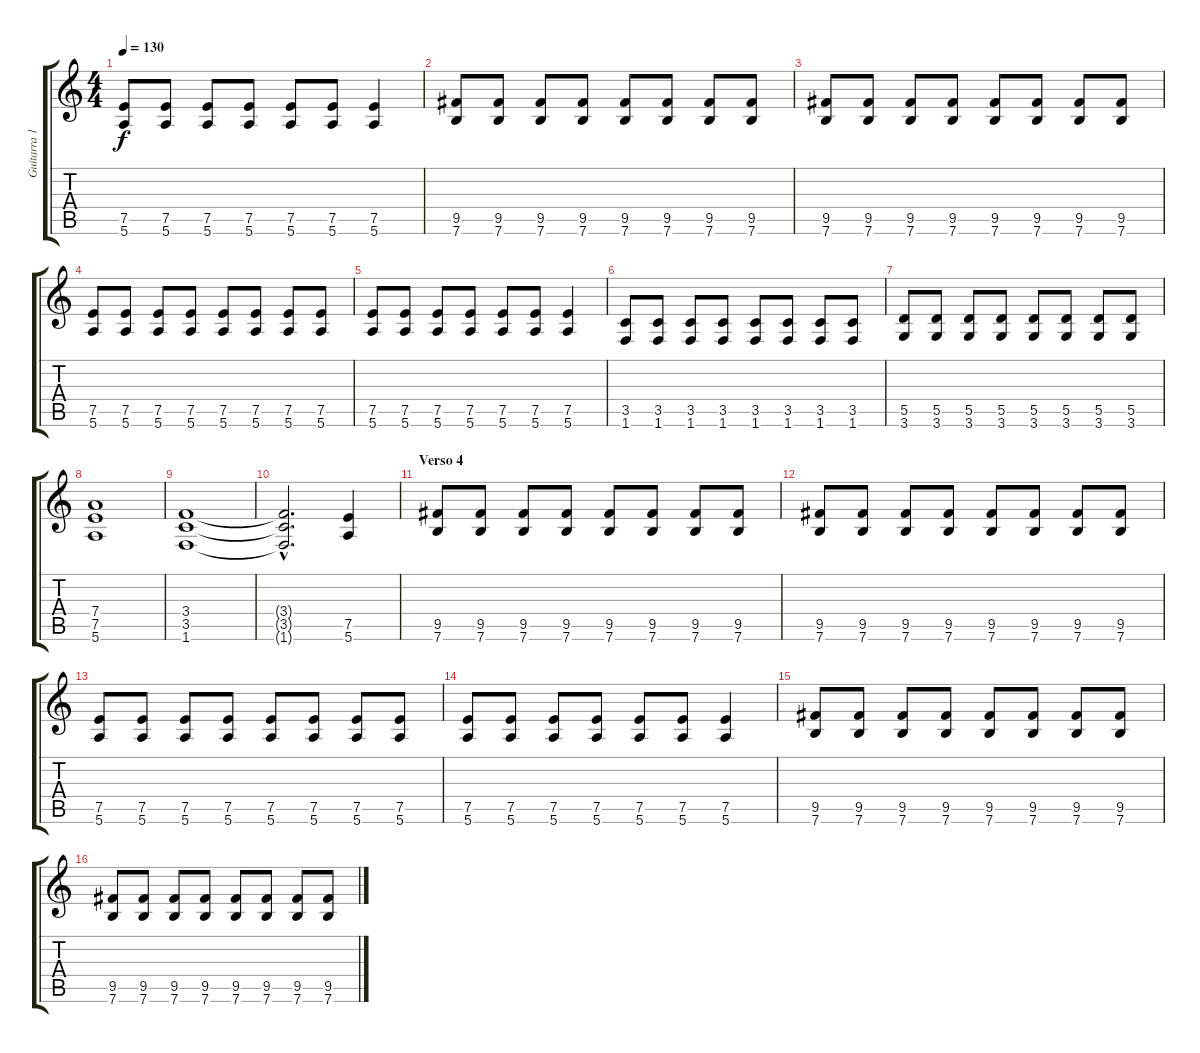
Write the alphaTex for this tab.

\track ("Guitarra 1" "Guitarra 1") {instrument distortionguitar}
\staff {score tabs}
\tuning (E4 B3 G3 D3 A2 E2) {hide}
\ts (4 4)
\tempo 130
\clef g2
\ks c
(7.5 5.6).8{dy f} (7.5 5.6).8 (7.5 5.6).8 (7.5 5.6).8 (7.5 5.6).8 (7.5 5.6).8 (7.5 5.6).4 |
(9.5 7.6).8 (9.5 7.6).8 (9.5 7.6).8 (9.5 7.6).8 (9.5 7.6).8 (9.5 7.6).8 (9.5 7.6).8 (9.5 7.6).8 |
(9.5 7.6).8 (9.5 7.6).8 (9.5 7.6).8 (9.5 7.6).8 (9.5 7.6).8 (9.5 7.6).8 (9.5 7.6).8 (9.5 7.6).8 |
(7.5 5.6).8 (7.5 5.6).8 (7.5 5.6).8 (7.5 5.6).8 (7.5 5.6).8 (7.5 5.6).8 (7.5 5.6).8 (7.5 5.6).8 |
(7.5 5.6).8 (7.5 5.6).8 (7.5 5.6).8 (7.5 5.6).8 (7.5 5.6).8 (7.5 5.6).8 (7.5 5.6).4 |
(3.5 1.6).8 (3.5 1.6).8 (3.5 1.6).8 (3.5 1.6).8 (3.5 1.6).8 (3.5 1.6).8 (3.5 1.6).8 (3.5 1.6).8 |
(5.5 3.6).8 (5.5 3.6).8 (5.5 3.6).8 (5.5 3.6).8 (5.5 3.6).8 (5.5 3.6).8 (5.5 3.6).8 (5.5 3.6).8 |
(7.4 7.5 5.6).1 |
(3.4 3.5 1.6).1 |
(3.4{hac t} 3.5{hac t} 1.6{hac t}).2{d} (7.5 5.6).4 |
\section ("" "Verso 4")
(9.5 7.6).8 (9.5 7.6).8 (9.5 7.6).8 (9.5 7.6).8 (9.5 7.6).8 (9.5 7.6).8 (9.5 7.6).8 (9.5 7.6).8 |
(9.5 7.6).8 (9.5 7.6).8 (9.5 7.6).8 (9.5 7.6).8 (9.5 7.6).8 (9.5 7.6).8 (9.5 7.6).8 (9.5 7.6).8 |
(7.5 5.6).8 (7.5 5.6).8 (7.5 5.6).8 (7.5 5.6).8 (7.5 5.6).8 (7.5 5.6).8 (7.5 5.6).8 (7.5 5.6).8 |
(7.5 5.6).8 (7.5 5.6).8 (7.5 5.6).8 (7.5 5.6).8 (7.5 5.6).8 (7.5 5.6).8 (7.5 5.6).4 |
(9.5 7.6).8 (9.5 7.6).8 (9.5 7.6).8 (9.5 7.6).8 (9.5 7.6).8 (9.5 7.6).8 (9.5 7.6).8 (9.5 7.6).8 |
(9.5 7.6).8 (9.5 7.6).8 (9.5 7.6).8 (9.5 7.6).8 (9.5 7.6).8 (9.5 7.6).8 (9.5 7.6).8 (9.5 7.6).8
